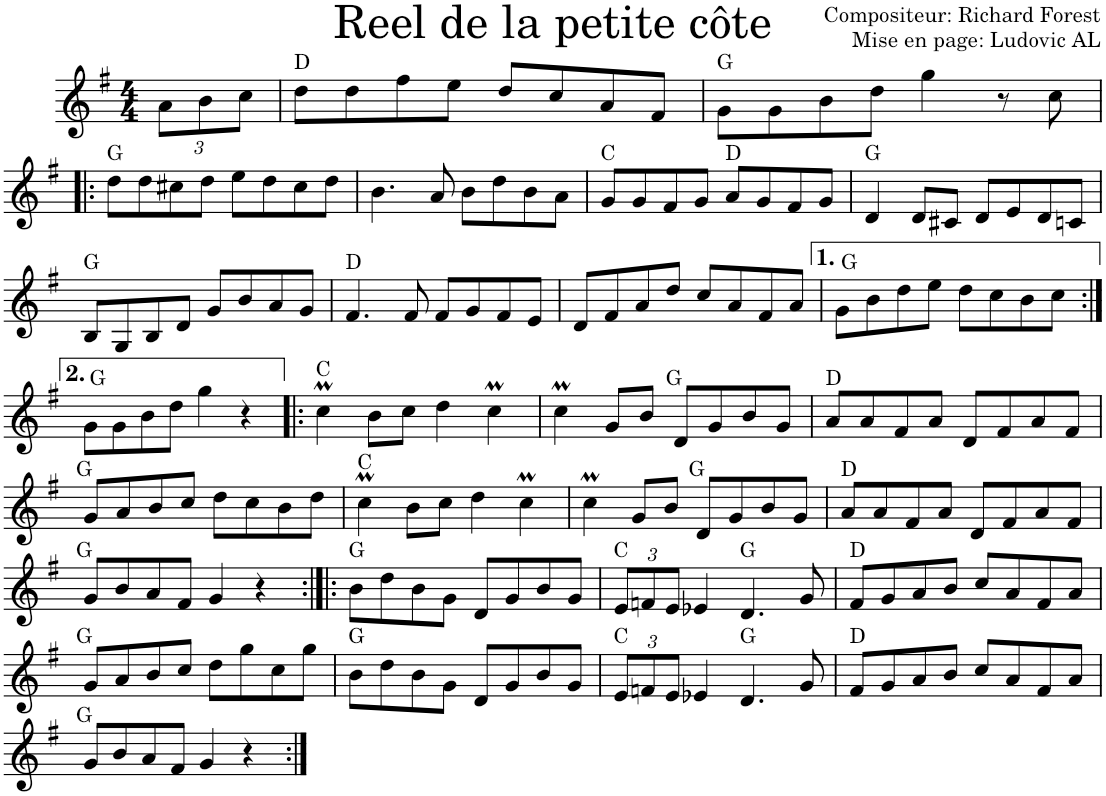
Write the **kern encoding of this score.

**kern	**harte
*part1	*part1
*staff1	*
*I"Voice	*
*I'V	*
*clefG2	*
*k[f#]	*
*M4/4	*
*Xbrackettup	*
=1	=1
12a\L	.
12b\	.
12cc\J	.
=2	=2
8dd\L	D:maj
8dd\	.
8ff#\	.
8ee\J	.
8dd/L	.
8cc/	.
8a/	.
8f#/J	.
=3	=3
8g\L	G:maj
8g\	.
8b\	.
8dd\J	.
4gg\	.
8r	.
8cc\	.
!!LO:LB:g=z
=4!|:	=4!|:
8dd\L	G:maj
8dd\	.
8cc#X\	.
8dd\J	.
8ee\L	.
8dd\	.
8cc#\	.
8dd\J	.
=5	=5
4.b\	.
8a/	.
8b\L	.
8dd\	.
8b\	.
8a\J	.
=6	=6
8g/L	C:maj
8g/	.
8f#/	.
8g/J	.
8a/L	D:maj
8g/	.
8f#/	.
8g/J	.
=7	=7
4d/	G:maj
8d/L	.
8c#X/J	.
8d/L	.
8e/	.
8d/	.
8cn/J	.
!!LO:LB:g=z
=8	=8
8B/L	G:maj
8G/	.
8B/	.
8d/J	.
8g/L	.
8b/	.
8a/	.
8g/J	.
=9	=9
4.f#/	D:maj
8f#/	.
8f#/L	.
8g/	.
8f#/	.
8e/J	.
=10	=10
8d/L	.
8f#/	.
8a/	.
8dd/J	.
8cc/L	.
8a/	.
8f#/	.
8a/J	.
=11	=11
8g\L	G:maj
8b\	.
8dd\	.
8ee\J	.
8dd\L	.
8cc\	.
8b\	.
8cc\J	.
!!LO:LB:g=z
=12:|!	=12:|!
8g\L	G:maj
8g\	.
8b\	.
8dd\J	.
4gg\	.
4r	.
=13!|:	=13!|:
4ccM\	C:maj
8b\L	.
8cc\J	.
4dd\	.
4ccM\	.
=14	=14
4ccM\	.
8g/L	.
8b/J	.
8d/L	G:maj
8g/	.
8b/	.
8g/J	.
=15	=15
8a/L	D:maj
8a/	.
8f#/	.
8a/J	.
8d/L	.
8f#/	.
8a/	.
8f#/J	.
!!LO:LB:g=z
=16	=16
8g/L	G:maj
8a/	.
8b/	.
8cc/J	.
8dd\L	.
8cc\	.
8b\	.
8dd\J	.
=17	=17
4ccM\	C:maj
8b\L	.
8cc\J	.
4dd\	.
4ccM\	.
=18	=18
4ccM\	.
8g/L	.
8b/J	.
8d/L	G:maj
8g/	.
8b/	.
8g/J	.
=19	=19
8a/L	D:maj
8a/	.
8f#/	.
8a/J	.
8d/L	.
8f#/	.
8a/	.
8f#/J	.
!!LO:LB:g=z
=20	=20
8g/L	G:maj
8b/	.
8a/	.
8f#/J	.
4g/	.
4r	.
=21:|!|:	=21:|!|:
8b\L	G:maj
8dd\	.
8b\	.
8g\J	.
8d/L	.
8g/	.
8b/	.
8g/J	.
=22	=22
12e/L	C:maj
12fn/	.
12e/J	.
4e-X/	.
4.d/	G:maj
8g/	.
=23	=23
8f#/L	D:maj
8g/	.
8a/	.
8b/J	.
8cc/L	.
8a/	.
8f#/	.
8a/J	.
!!LO:LB:g=z
=24	=24
8g/L	G:maj
8a/	.
8b/	.
8cc/J	.
8dd\L	.
8gg\	.
8cc\	.
8gg\J	.
=25	=25
8b\L	G:maj
8dd\	.
8b\	.
8g\J	.
8d/L	.
8g/	.
8b/	.
8g/J	.
=26	=26
12e/L	C:maj
12fn/	.
12e/J	.
4e-X/	.
4.d/	G:maj
8g/	.
=27	=27
8f#/L	D:maj
8g/	.
8a/	.
8b/J	.
8cc/L	.
8a/	.
8f#/	.
8a/J	.
!!LO:LB:g=z
=28	=28
8g/L	G:maj
8b/	.
8a/	.
8f#/J	.
4g/	.
4r	.
=:|!	=:|!
*-	*-
